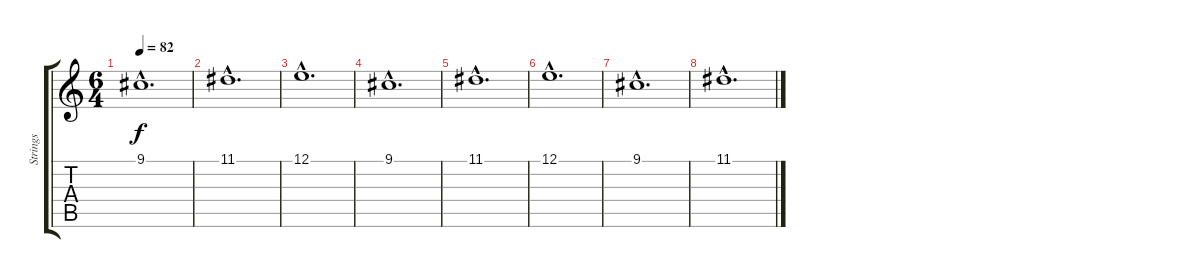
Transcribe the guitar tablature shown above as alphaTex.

\track ("Strings" "Strings") {instrument stringensemble2}
\staff {score tabs}
\tuning (E4 B3 G3 D3 A2 E2) {hide}
\ts (6 4)
\tempo 82
\clef g2
\ks c
9.1{hac}.1{d dy f} |
11.1{hac}.1{d} |
12.1{hac}.1{d} |
9.1{hac}.1{d} |
11.1{hac}.1{d} |
12.1{hac}.1{d} |
9.1{hac}.1{d} |
11.1{hac}.1{d}
